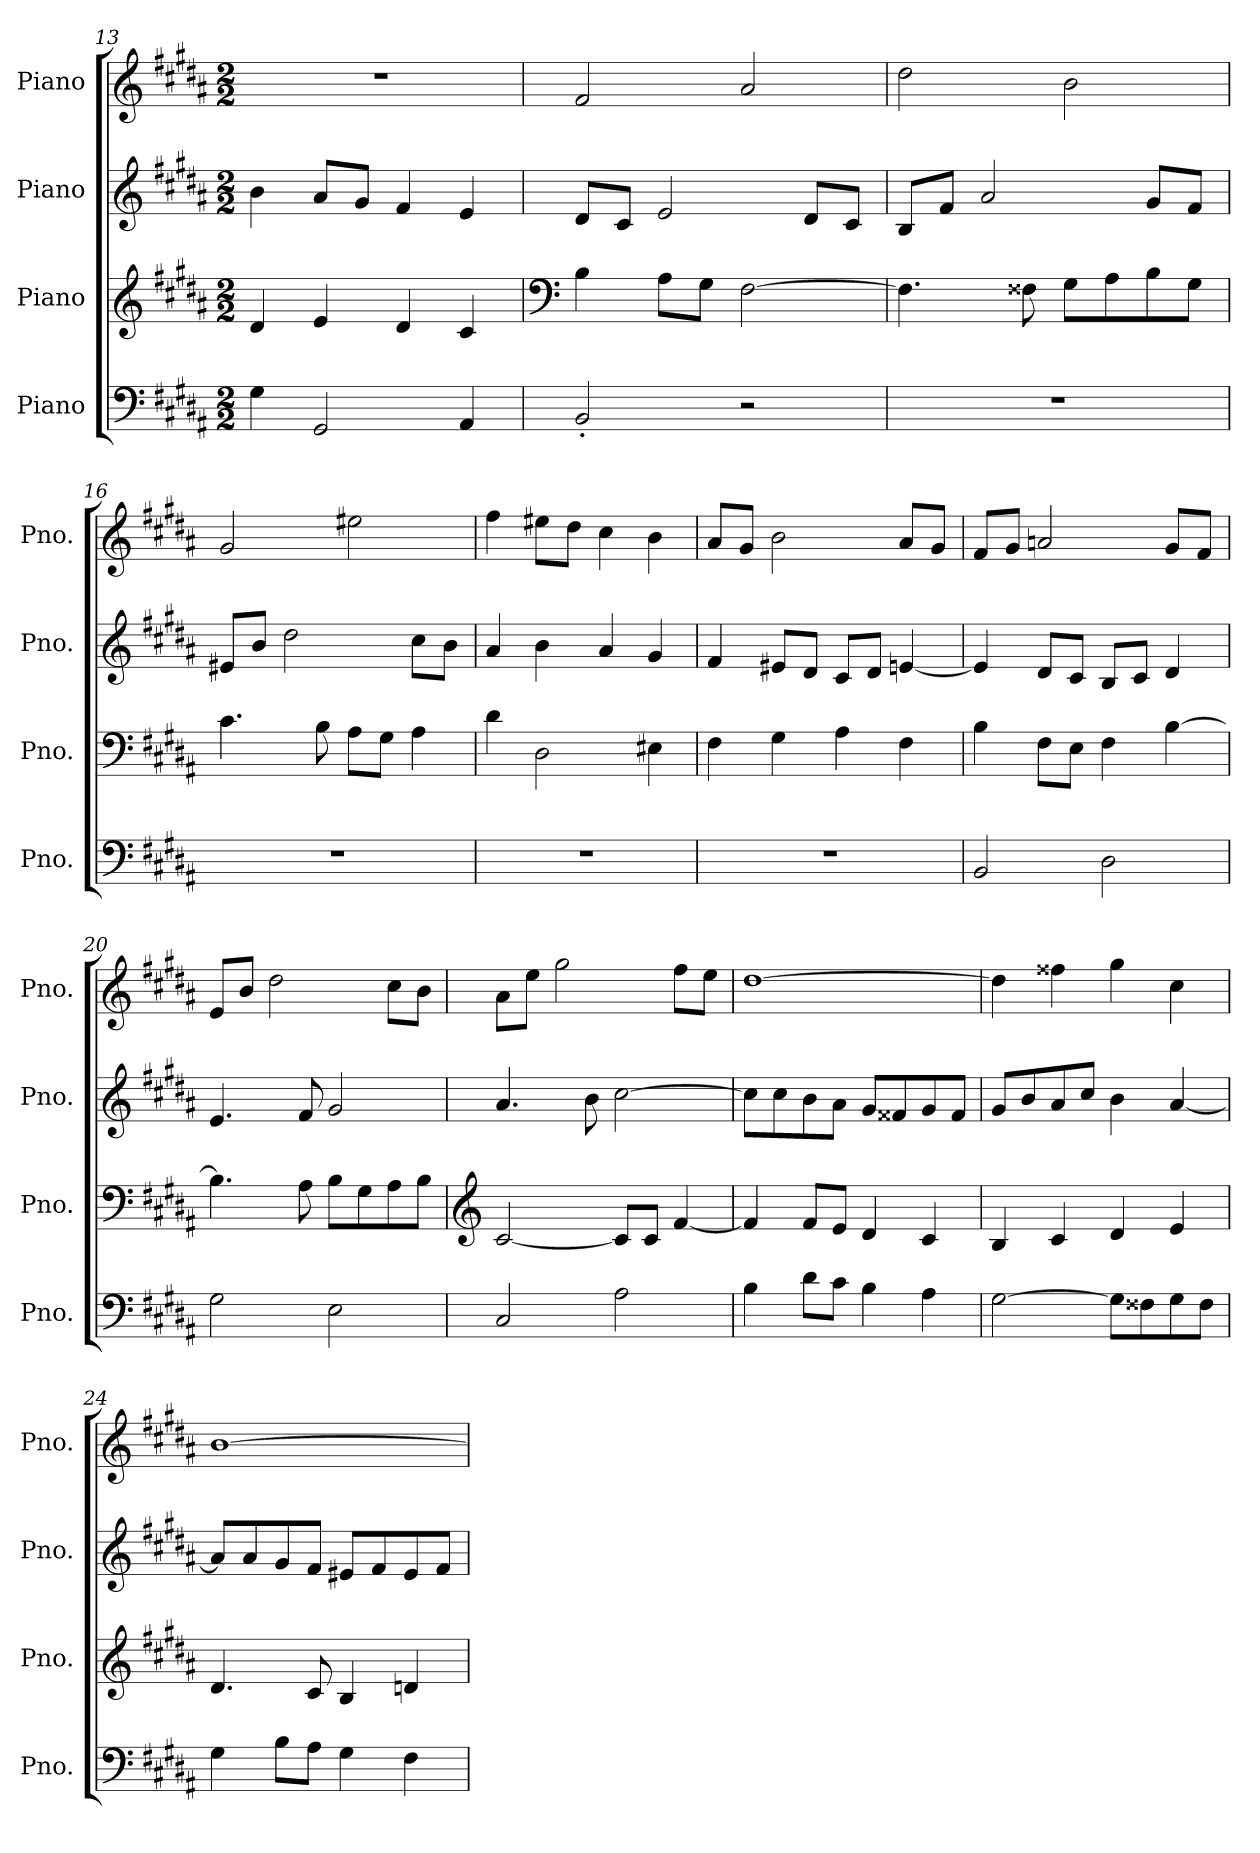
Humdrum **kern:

**kern	**kern	**kern	**kern
*part4	*part3	*part2	*part1
*staff4	*staff3	*staff2	*staff1
*I"Piano	*I"Piano	*I"Piano	*I"Piano
*I'Pno.	*I'Pno.	*I'Pno.	*I'Pno.
*clefF4	*clefG2	*clefG2	*clefG2
*k[f#c#g#d#a#]	*k[f#c#g#d#a#]	*k[f#c#g#d#a#]	*k[f#c#g#d#a#]
*M2/2	*M2/2	*M2/2	*M2/2
=13	=13	=13	=13
4G#\	4d#/	4b\	1r
2GG#/	4e/	8a#/L	.
.	.	8g#/J	.
.	4d#/	4f#/	.
4AA#/	4c#/	4e/	.
=14	=14	=14	=14
*	*clefF4	*	*
2BB'/	4B\	8d#/L	2f#/
.	.	8c#/J	.
.	8A#\L	2e/	.
.	8G#\J	.	.
2r	[2F#\	.	2a#/
.	.	8d#/L	.
.	.	8c#/J	.
=15	=15	=15	=15
1r	4.F#\]	8B/L	2dd#\
.	.	8f#/J	.
.	.	2a#/	.
.	8F##X\	.	.
.	8G#\L	.	2b\
.	8A#\	.	.
.	8B\	8g#/L	.
.	8G#\J	8f#/J	.
=16	=16	=16	=16
1r	4.c#\	8e#X/L	2g#/
.	.	8b/J	.
.	.	2dd#\	.
.	8B\	.	.
.	8A#\L	.	2ee#X\
.	8G#\J	.	.
.	4A#\	8cc#\L	.
.	.	8b\J	.
!!LO:PB:g=z
=17	=17	=17	=17
1r	4d#\	4a#/	4ff#\
.	2D#\	4b\	8ee#X\L
.	.	.	8dd#\J
.	.	4a#/	4cc#\
.	4E#X\	4g#/	4b\
=18	=18	=18	=18
1r	4F#\	4f#/	8a#/L
.	.	.	8g#/J
.	4G#\	8e#X/L	2b\
.	.	8d#/J	.
.	4A#\	8c#/L	.
.	.	8d#/J	.
.	4F#\	[4en/	8a#/L
.	.	.	8g#/J
=19	=19	=19	=19
2BB/	4B\	4e/]	8f#/L
.	.	.	8g#/J
.	8F#\L	8d#/L	2an/
.	8E\J	8c#/J	.
2D#\	4F#\	8B/L	.
.	.	8c#/J	.
.	[4B\	4d#/	8g#/L
.	.	.	8f#/J
=20	=20	=20	=20
2G#\	4.B\]	4.e/	8e/L
.	.	.	8b/J
.	.	.	2dd#\
.	8A#\	8f#/	.
2E\	8B\L	2g#/	.
.	8G#\	.	.
.	8A#\	.	8cc#\L
.	8B\J	.	8b\J
!!LO:LB:g=z
=21	=21	=21	=21
*	*clefG2	*	*
2C#/	[2c#/	4.a#/	8a#\L
.	.	.	8ee\J
.	.	.	2gg#\
.	.	8b\	.
2A#\	8c#/L]	[2cc#\	.
.	8c#/J	.	.
.	[4f#/	.	8ff#\L
.	.	.	8ee\J
=22	=22	=22	=22
4B\	4f#/]	8cc#\L]	[1dd#
.	.	8cc#\	.
8d#\L	8f#/L	8b\	.
8c#\J	8e/J	8a#\J	.
4B\	4d#/	8g#/L	.
.	.	8f##X/	.
4A#\	4c#/	8g#/	.
.	.	8f##/J	.
=23	=23	=23	=23
[2G#\	4B/	8g#/L	4dd#\]
.	.	8b/	.
.	4c#/	8a#/	4ff##X\
.	.	8cc#/J	.
8G#\L]	4d#/	4b\	4gg#\
8F##X\	.	.	.
8G#\	4e/	[4a#/	4cc#\
8F##\J	.	.	.
=24	=24	=24	=24
4G#\	4.d#/	8a#/L]	[1b
.	.	8a#/	.
8B\L	.	8g#/	.
8A#\J	8c#/	8f#/J	.
4G#\	4B/	8e#X/L	.
.	.	8f#/	.
4F#\	4dn/	8e#/	.
.	.	8f#/J	.
=	=	=	=
*-	*-	*-	*-
